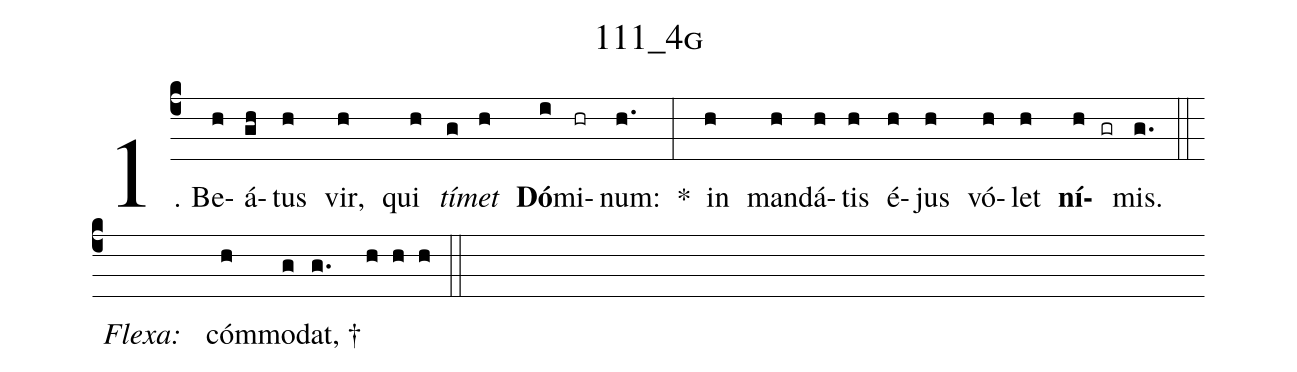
name:111_4g;
%%
(c4) 1. Be(h)á(gh)tus(h) vir,(h) qui(h) <i>tí</i>(g)<i>met</i>(h) <b>Dó</b>(i)mi(hr)num:(h.) *(:) in(h) man(h)dá(h)tis(h) é(h)jus(h) vó(h)let(h) <b>ní</b>(h gr)mis.(g.) (::) <eu> <i>Flexa:</i> (////) cóm(h)mo(g)dat, †(g. / h h h) </eu> (::)
